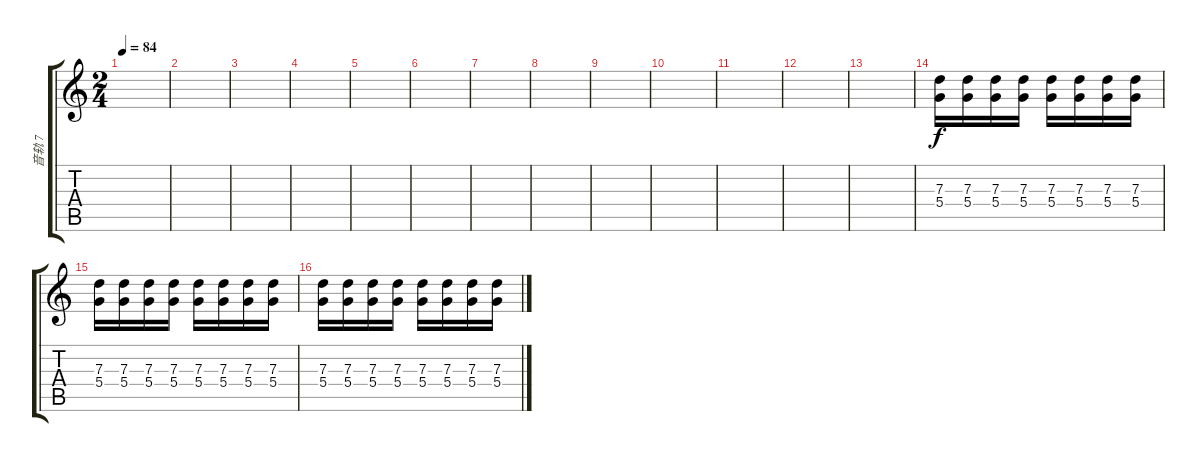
\track ("音轨 7" "音轨 7") {instrument acousticguitarsteel}
\staff {score tabs}
\tuning (E4 B3 G3 D3 A2 E2) {hide}
\ts (2 4)
\tempo 84
\clef g2
\ks c
|
|
|
|
|
|
|
|
|
|
|
|
|
(7.3 5.4).16 (7.3 5.4).16 (7.3 5.4).16 (7.3 5.4).16 (7.3 5.4).16 (7.3 5.4).16 (7.3 5.4).16 (7.3 5.4).16 |
(7.3 5.4).16 (7.3 5.4).16 (7.3 5.4).16 (7.3 5.4).16 (7.3 5.4).16 (7.3 5.4).16 (7.3 5.4).16 (7.3 5.4).16 |
(7.3 5.4).16 (7.3 5.4).16 (7.3 5.4).16 (7.3 5.4).16 (7.3 5.4).16 (7.3 5.4).16 (7.3 5.4).16 (7.3 5.4).16
